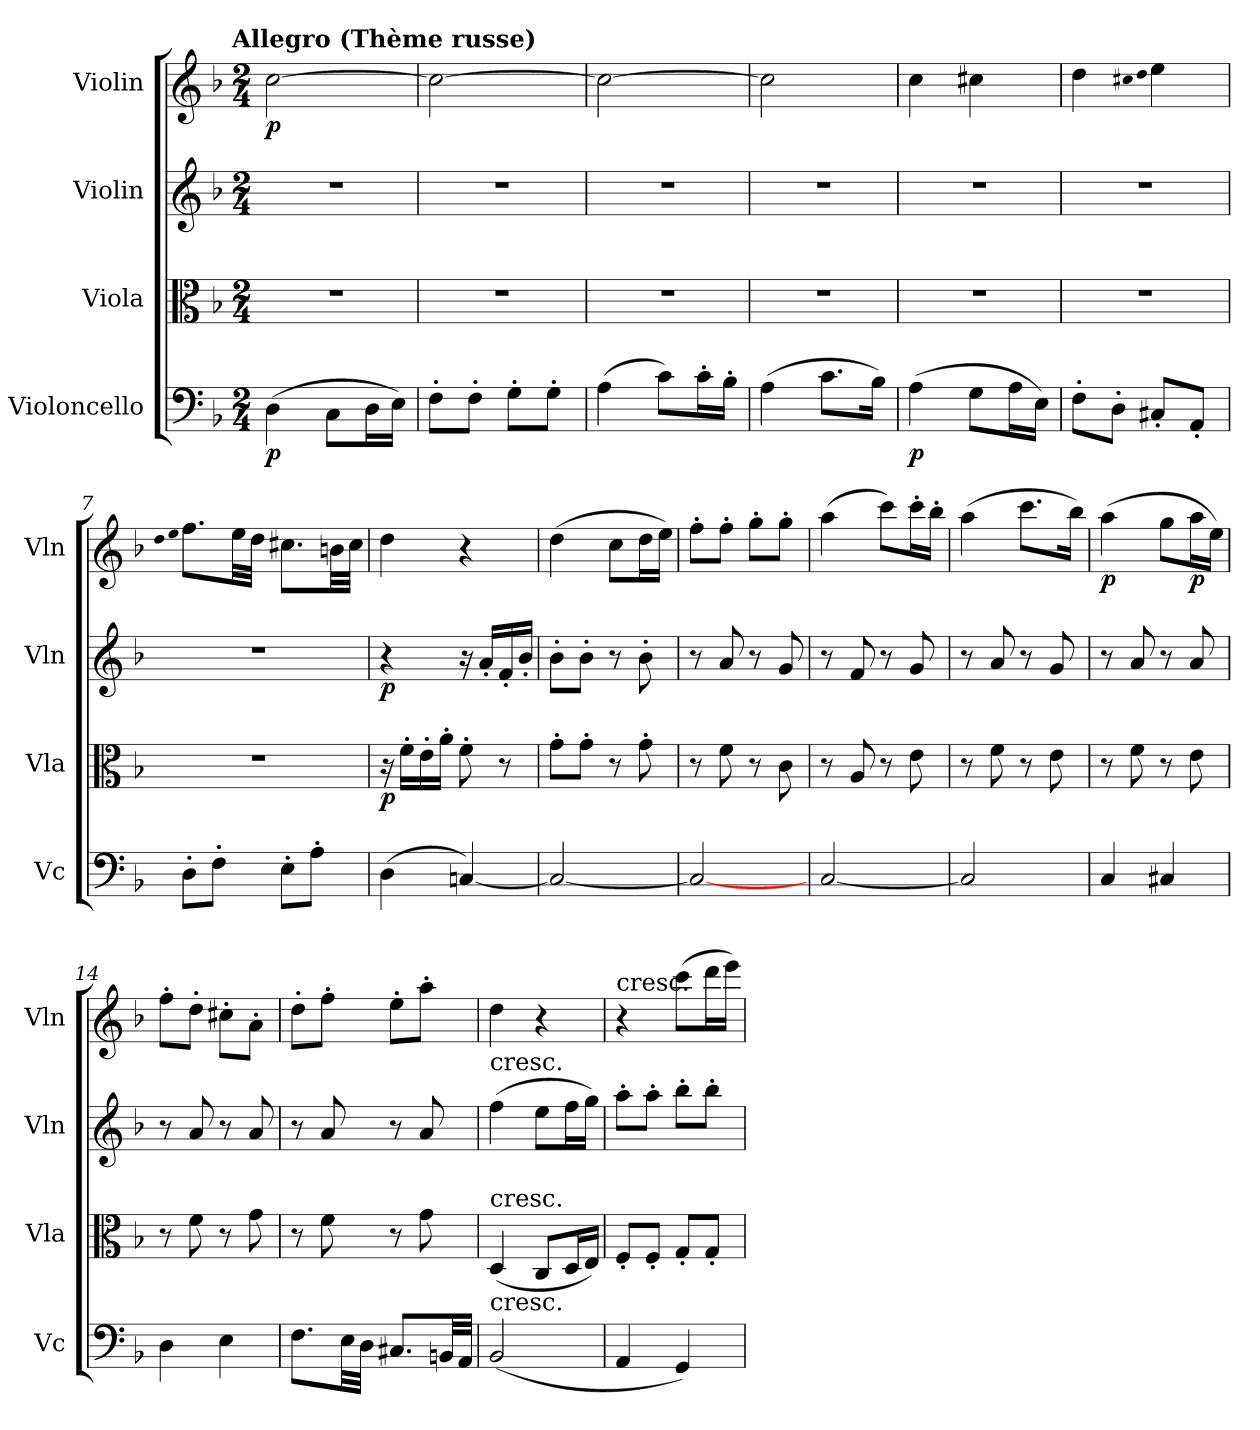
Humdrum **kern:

**kern	**dynam	**kern	**dynam	**kern	**dynam	**kern	**dynam
*part4	*part4	*part3	*part3	*part2	*part2	*part1	*part1
*staff4	*staff4	*staff3	*staff3	*staff2	*staff2	*staff1	*staff1
*I"Violoncello	*	*I"Viola	*	*I"Violin	*	*I"Violin	*
*I'Vc	*	*I'Vla	*	*I'Vln	*	*I'Vln	*
*clefF4	*	*clefC3	*	*clefG2	*	*clefG2	*
*k[b-]	*	*k[b-]	*	*k[b-]	*	*k[b-]	*
!!LO:TX:omd:t=Allegro (Thème russe)
*M2/4	*	*M2/4	*	*M2/4	*	*M2/4	*
*MM120	*	*MM120	*	*MM120	*	*MM120	*
=1	=1	=1	=1	=1	=1	=1	=1
(4D\	p	2r	.	2r	.	[2cc\	p
8C\L	.	.	.	.	.	.	.
16D\L	.	.	.	.	.	.	.
16E\JJ)	.	.	.	.	.	.	.
=2	=2	=2	=2	=2	=2	=2	=2
8F'\L	.	2r	.	2r	.	2cc\_	.
8F'\J	.	.	.	.	.	.	.
8G'\L	.	.	.	.	.	.	.
8G'\J	.	.	.	.	.	.	.
=3	=3	=3	=3	=3	=3	=3	=3
(4A\	.	2r	.	2r	.	2cc\_	.
8c\L)	.	.	.	.	.	.	.
16c'\L	.	.	.	.	.	.	.
16B-'\JJ	.	.	.	.	.	.	.
=4	=4	=4	=4	=4	=4	=4	=4
(4A\	.	2r	.	2r	.	2cc\]	.
8.c\L	.	.	.	.	.	.	.
16B-\Jk)	.	.	.	.	.	.	.
=5	=5	=5	=5	=5	=5	=5	=5
(4A\	p	2r	.	2r	.	4cc\	.
8G\L	.	.	.	.	.	4cc#X\	.
16A\L	.	.	.	.	.	.	.
16E\JJ)	.	.	.	.	.	.	.
=6	=6	=6	=6	=6	=6	=6	=6
8F'\L	.	2r	.	2r	.	4dd\	.
8D'\J	.	.	.	.	.	.	.
.	.	.	.	.	.	qcc#X	.
.	.	.	.	.	.	qdd	.
8C#X'/L	.	.	.	.	.	4ee\	.
8AA'/J	.	.	.	.	.	.	.
=7	=7	=7	=7	=7	=7	=7	=7
.	.	.	.	.	.	qdd	.
.	.	.	.	.	.	qee	.
8D'\L	.	2r	.	2r	.	8.ff\L	.
8F'\J	.	.	.	.	.	.	.
.	.	.	.	.	.	32ee\LL	.
.	.	.	.	.	.	32dd\JJJ	.
8E'\L	.	.	.	.	.	8.cc#X\L	.
8A'\J	.	.	.	.	.	.	.
.	.	.	.	.	.	32bn\LL	.
.	.	.	.	.	.	32cc#\JJJ	.
=8	=8	=8	=8	=8	=8	=8	=8
(4D\	.	16r	p	4r	p	4dd\	.
.	.	16f'\LL	.	.	.	.	.
.	.	16e'\	.	.	.	.	.
.	.	16a'\JJ	.	.	.	.	.
[4Cn/)	.	8f'\	.	16r	.	4r	.
.	.	.	.	16a'/LL	.	.	.
.	.	8r	.	16f'/	.	.	.
.	.	.	.	16b-'/JJ	.	.	.
=9	=9	=9	=9	=9	=9	=9	=9
2C/_	.	8g'\L	.	8b-'\L	.	(4dd\	.
.	.	8g'\J	.	8b-'\J	.	.	.
.	.	8r	.	8r	.	8cc\L	.
.	.	8g'\	.	8b-'\	.	16dd\L	.
.	.	.	.	.	.	16ee\JJ)	.
=10	=10	=10	=10	=10	=10	=10	=10
2C/_	.	8r	.	8r	.	8ff'\L	.
.	.	8f\	.	8a/	.	8ff'\J	.
.	.	8r	.	8r	.	8gg'\L	.
.	.	8c\	.	8g/	.	8gg'\J	.
=11	=11	=11	=11	=11	=11	=11	=11
[2C/	.	8r	.	8r	.	(4aa\	.
.	.	8A/	.	8f/	.	.	.
.	.	8r	.	8r	.	8ccc\L)	.
.	.	8e\	.	8g/	.	16ccc'\L	.
.	.	.	.	.	.	16bb-'\JJ	.
=12	=12	=12	=12	=12	=12	=12	=12
2C/]	.	8r	.	8r	.	(4aa\	.
.	.	8f\	.	8a/	.	.	.
.	.	8r	.	8r	.	8.ccc\L	.
.	.	8e\	.	8g/	.	.	.
.	.	.	.	.	.	16bb-\Jk)	.
=13	=13	=13	=13	=13	=13	=13	=13
4C/	.	8r	.	8r	.	(4aa\	p
.	.	8f\	.	8a/	.	.	.
4C#X/	.	8r	.	8r	.	8gg\L	.
.	.	8e\	.	8a/	.	16aa\L	p
.	.	.	.	.	.	16ee\JJ)	.
=14	=14	=14	=14	=14	=14	=14	=14
4D\	.	8r	.	8r	.	8ff'\L	.
.	.	8f\	.	8a/	.	8dd'\J	.
4E\	.	8r	.	8r	.	8cc#X'\L	.
.	.	8g\	.	8a/	.	8a'\J	.
=15	=15	=15	=15	=15	=15	=15	=15
8.F\L	.	8r	.	8r	.	8dd'\L	.
.	.	8f\	.	8a/	.	8ff'\J	.
32E\LL	.	.	.	.	.	.	.
32D\JJJ	.	.	.	.	.	.	.
8.C#X/L	.	8r	.	8r	.	8ee'\L	.
.	.	8g\	.	8a/	.	8aa'\J	.
32BBn/LL	.	.	.	.	.	.	.
32AA/JJJ	.	.	.	.	.	.	.
=16	=16	=16	=16	=16	=16	=16	=16
!	!	!	!	!LO:TX:t=cresc.	!	!	!
!	!	!LO:TX:t=cresc.	!	!	!	!	!
!LO:TX:t=cresc.	!	!	!	!	!	!	!
(2BB-/	.	(4D/	.	(4ff\	.	4dd\	.
.	.	8C/L	.	8ee\L	.	4r	.
.	.	16D/L	.	16ff\L	.	.	.
.	.	16E/JJ)	.	16gg\JJ)	.	.	.
=17	=17	=17	=17	=17	=17	=17	=17
!	!	!	!	!	!	!LO:TX:t=cresc.	!
4AA/	.	8F'/L	.	8aa'\L	.	4r	.
.	.	8F'/J	.	8aa'\J	.	.	.
4GG/)	.	8G'/L	.	8bb-'\L	.	(8ccc\L	.
.	.	8G'/J	.	8bb-'\J	.	16ddd\L	.
.	.	.	.	.	.	16eee\JJ)	.
=	=	=	=	=	=	=	=
*-	*-	*-	*-	*-	*-	*-	*-
